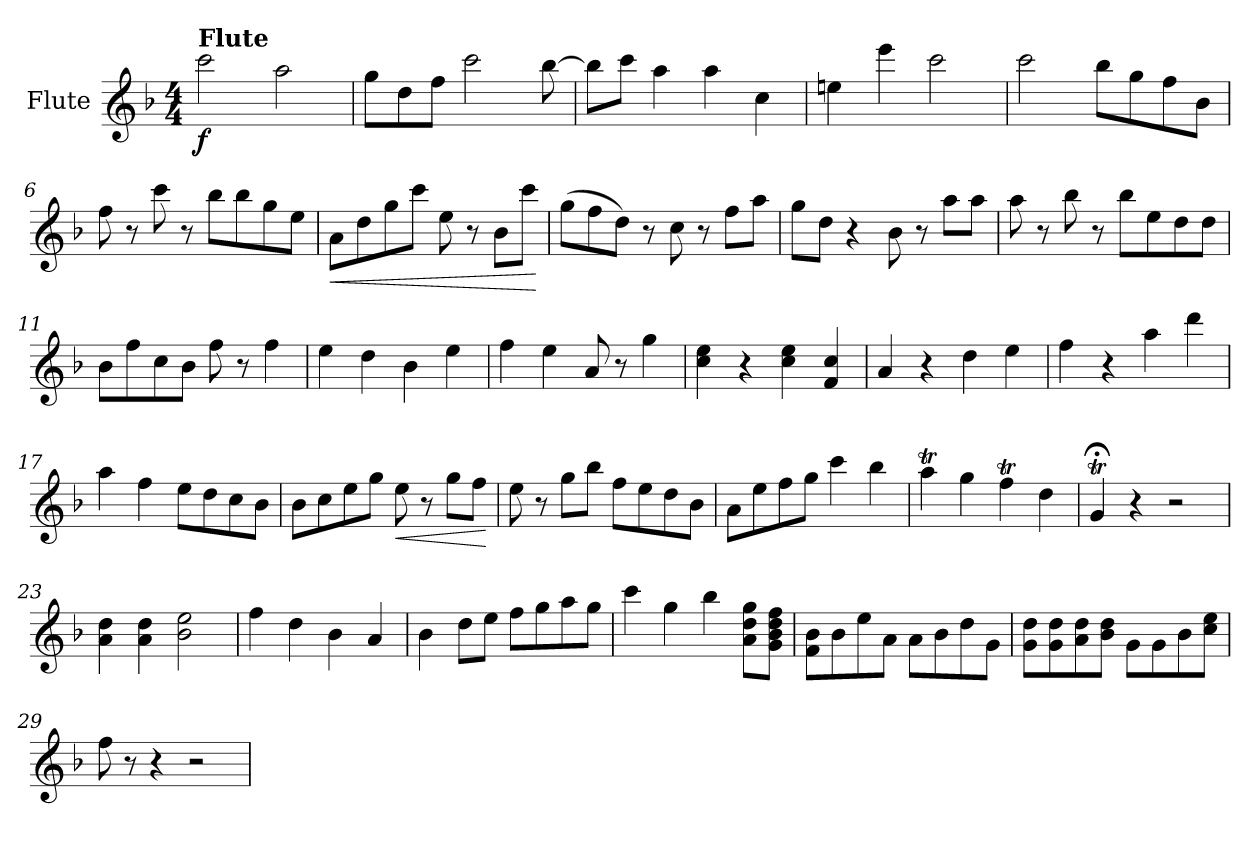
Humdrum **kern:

**kern	**dynam
*part1	*part1
*staff1	*staff1
*I"Flute	*
*I'Fl.	*
*clefG2	*
*k[b-]	*
*M4/4	*
=1	=1
!LO:TX:a:B:t=Flute	!
!	!LO:DY:b
2ccc\	f
2aa\	.
=2	=2
8gg\L	.
8dd\	.
8ff\J	.
2ccc\	.
[8bb-\	.
=3	=3
8bb-\L]	.
8ccc\J	.
4aa\	.
4aa\	.
4cc\	.
=4	=4
4een\	.
4eee\	.
2ccc\	.
=5	=5
2ccc\	.
8bb-\L	.
8gg\	.
8ff\	.
8b-\J	.
=6	=6
8ff\	.
8r	.
8ccc\	.
8r	.
8bb-\L	.
8bb-\	.
8gg\	.
8ee\J	.
=7	=7
!	!LO:HP:b
8a\L	<
8dd\	.
8gg\	.
8ccc\J	.
8ee\	.
8r	.
8b-\L	.
8ccc\J	.
.	[
!!LO:LB:g=z
=8	=8
(8gg\L	.
8ff\	.
8dd\J)	.
8r	.
8cc\	.
8r	.
8ff\L	.
8aa\J	.
=9	=9
8gg\L	.
8dd\J	.
4r	.
8b-\	.
8r	.
8aa\L	.
8aa\J	.
=10	=10
8aa\	.
8r	.
8bb-\	.
8r	.
8bb-\L	.
8ee\	.
8dd\	.
8dd\J	.
=11	=11
8b-\L	.
8ff\	.
8cc\	.
8b-\J	.
8ff\	.
8r	.
4ff\	.
=12	=12
4ee\	.
4dd\	.
4b-\	.
4ee\	.
=13	=13
4ff\	.
4ee\	.
8a/	.
8r	.
4gg\	.
=14	=14
4cc\ 4ee\	.
4r	.
4cc\ 4ee\	.
4f/ 4cc/	.
!!LO:LB:g=z
=15	=15
4a/	.
4r	.
4dd\	.
4ee\	.
=16	=16
4ff\	.
4r	.
4aa\	.
4ddd\	.
=17	=17
4aa\	.
4ff\	.
8ee\L	.
8dd\	.
8cc\	.
8b-\J	.
=18	=18
8b-\L	.
8cc\	.
8ee\	.
8gg\J	.
!	!LO:HP:b
8ee\	<
8r	.
8gg\L	.
8ff\J	.
.	[
=19	=19
8ee\	.
8r	.
8gg\L	.
8bb-\J	.
8ff\L	.
8ee\	.
8dd\	.
8b-\J	.
=20	=20
8a\L	.
8ee\	.
8ff\	.
8gg\J	.
4ccc\	.
4bb-\	.
=21	=21
4aat\	.
4gg\	.
4ffT\	.
4dd\	.
!!LO:LB:g=z
=22	=22
4g;<T/	.
4r	.
2r	.
=23	=23
4a\ 4dd\	.
4a\ 4dd\	.
2b-\ 2ee\	.
=24	=24
4ff\	.
4dd\	.
4b-\	.
4a/	.
=25	=25
4b-\	.
8dd\L	.
8ee\J	.
8ff\L	.
8gg\	.
8aa\	.
8gg\J	.
=26	=26
4ccc\	.
4gg\	.
4bb-\	.
8a\ 8dd\ 8gg\L	.
8g\ 8b-\ 8dd\ 8ff\J	.
=27	=27
8f\ 8b-\L	.
8b-\	.
8ee\	.
8a\J	.
8a\L	.
8b-\	.
8dd\	.
8g\J	.
=28	=28
8g\ 8dd\L	.
8g\ 8dd\	.
8a\ 8dd\	.
8b-\ 8dd\J	.
8g\L	.
8g\	.
8b-\	.
8cc\ 8ee\J	.
!!LO:LB:g=z
=29	=29
8ff\	.
8r	.
4r	.
2r	.
=	=
*-	*-
